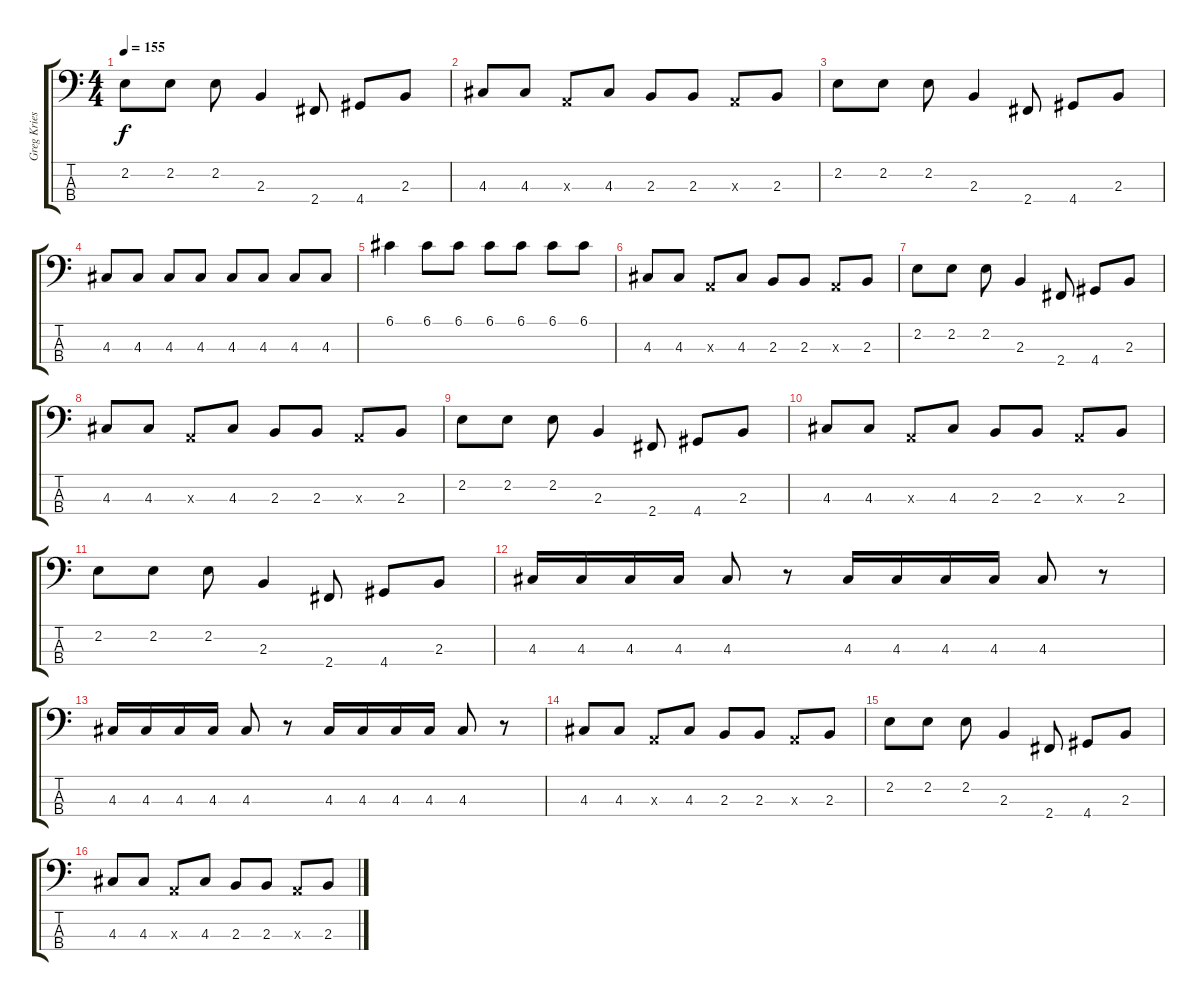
\track ("Greg Kriesel - Bass" "Greg Kries") {instrument electricbasspick}
\staff {score tabs}
\tuning (G2 D2 A1 E1) {hide}
\ts (4 4)
\tempo 155
\clef f4
\ks c
2.2.8{dy f} 2.2.8 2.2.8 2.3.4 2.4.8 4.4.8 2.3.8 |
4.3.8 4.3.8 0.3{x}.8 4.3.8 2.3.8 2.3.8 0.3{x}.8 2.3.8 |
2.2.8 2.2.8 2.2.8 2.3.4 2.4.8 4.4.8 2.3.8 |
4.3.8 4.3.8 4.3.8 4.3.8 4.3.8 4.3.8 4.3.8 4.3.8 |
6.1.4 6.1.8 6.1.8 6.1.8 6.1.8 6.1.8 6.1.8 |
4.3.8 4.3.8 0.3{x}.8 4.3.8 2.3.8 2.3.8 0.3{x}.8 2.3.8 |
2.2.8 2.2.8 2.2.8 2.3.4 2.4.8 4.4.8 2.3.8 |
4.3.8 4.3.8 0.3{x}.8 4.3.8 2.3.8 2.3.8 0.3{x}.8 2.3.8 |
2.2.8 2.2.8 2.2.8 2.3.4 2.4.8 4.4.8 2.3.8 |
4.3.8 4.3.8 0.3{x}.8 4.3.8 2.3.8 2.3.8 0.3{x}.8 2.3.8 |
2.2.8 2.2.8 2.2.8 2.3.4 2.4.8 4.4.8 2.3.8 |
4.3.16 4.3.16 4.3.16 4.3.16 4.3.8 r.8 4.3.16 4.3.16 4.3.16 4.3.16 4.3.8 r.8 |
4.3.16 4.3.16 4.3.16 4.3.16 4.3.8 r.8 4.3.16 4.3.16 4.3.16 4.3.16 4.3.8 r.8 |
4.3.8 4.3.8 0.3{x}.8 4.3.8 2.3.8 2.3.8 0.3{x}.8 2.3.8 |
2.2.8 2.2.8 2.2.8 2.3.4 2.4.8 4.4.8 2.3.8 |
4.3.8 4.3.8 0.3{x}.8 4.3.8 2.3.8 2.3.8 0.3{x}.8 2.3.8
